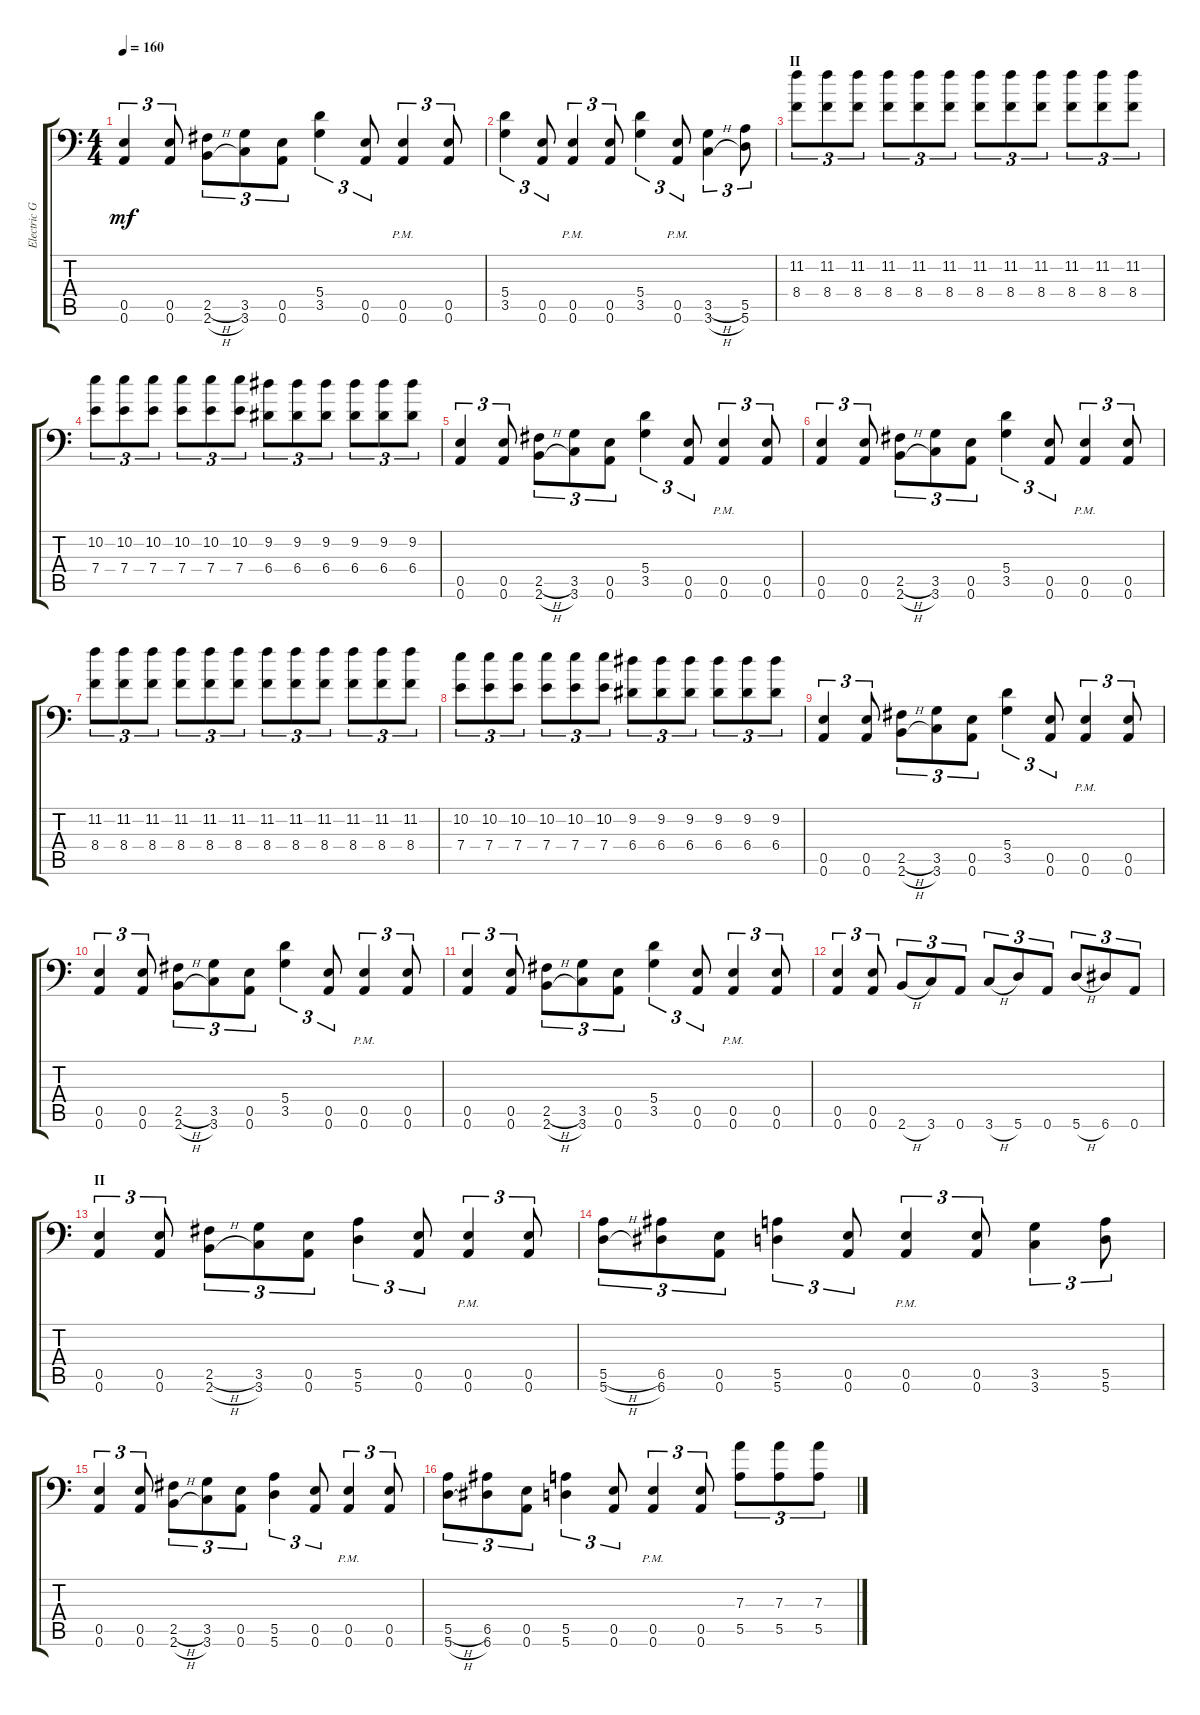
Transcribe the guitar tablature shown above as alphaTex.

\track ("Electric Guitar <麗>" "Electric G") {instrument distortionguitar}
\staff {score tabs}
\tuning (B3 Gb3 D3 A2 E2 A1) {hide}
\ts (4 4)
\tempo 160
\clef f4
\ks c
(0.5 0.6).4{tu (3 2) dy mf} (0.5 0.6).8{tu (3 2)} (2.5{h} 2.6{h}).8{tu (3 2)} (3.5 3.6).8{tu (3 2)} (0.5 0.6).8{tu (3 2)} (5.4 3.5).4{tu (3 2)} (0.5 0.6).8{tu (3 2)} (0.5{pm} 0.6{pm}).4{tu (3 2)} (0.5 0.6).8{tu (3 2)} |
(5.4 3.5).4{tu (3 2)} (0.5 0.6).8{tu (3 2)} (0.5{pm} 0.6{pm}).4{tu (3 2)} (0.5 0.6).8{tu (3 2)} (5.4 3.5).4{tu (3 2)} (0.5{pm} 0.6{pm}).8{tu (3 2)} (3.5{h} 3.6{h}).4{tu (3 2)} (5.5 5.6).8{tu (3 2)} |
\section ("" "II")
(11.2 8.4).8{tu (3 2)} (11.2 8.4).8{tu (3 2)} (11.2 8.4).8{tu (3 2)} (11.2 8.4).8{tu (3 2)} (11.2 8.4).8{tu (3 2)} (11.2 8.4).8{tu (3 2)} (11.2 8.4).8{tu (3 2)} (11.2 8.4).8{tu (3 2)} (11.2 8.4).8{tu (3 2)} (11.2 8.4).8{tu (3 2)} (11.2 8.4).8{tu (3 2)} (11.2 8.4).8{tu (3 2)} |
(10.2 7.4).8{tu (3 2)} (10.2 7.4).8{tu (3 2)} (10.2 7.4).8{tu (3 2)} (10.2 7.4).8{tu (3 2)} (10.2 7.4).8{tu (3 2)} (10.2 7.4).8{tu (3 2)} (9.2 6.4).8{tu (3 2)} (9.2 6.4).8{tu (3 2)} (9.2 6.4).8{tu (3 2)} (9.2 6.4).8{tu (3 2)} (9.2 6.4).8{tu (3 2)} (9.2 6.4).8{tu (3 2)} |
(0.5 0.6).4{tu (3 2)} (0.5 0.6).8{tu (3 2)} (2.5{h} 2.6{h}).8{tu (3 2)} (3.5 3.6).8{tu (3 2)} (0.5 0.6).8{tu (3 2)} (5.4 3.5).4{tu (3 2)} (0.5 0.6).8{tu (3 2)} (0.5{pm} 0.6{pm}).4{tu (3 2)} (0.5 0.6).8{tu (3 2)} |
(0.5 0.6).4{tu (3 2)} (0.5 0.6).8{tu (3 2)} (2.5{h} 2.6{h}).8{tu (3 2)} (3.5 3.6).8{tu (3 2)} (0.5 0.6).8{tu (3 2)} (5.4 3.5).4{tu (3 2)} (0.5 0.6).8{tu (3 2)} (0.5{pm} 0.6{pm}).4{tu (3 2)} (0.5 0.6).8{tu (3 2)} |
(11.2 8.4).8{tu (3 2)} (11.2 8.4).8{tu (3 2)} (11.2 8.4).8{tu (3 2)} (11.2 8.4).8{tu (3 2)} (11.2 8.4).8{tu (3 2)} (11.2 8.4).8{tu (3 2)} (11.2 8.4).8{tu (3 2)} (11.2 8.4).8{tu (3 2)} (11.2 8.4).8{tu (3 2)} (11.2 8.4).8{tu (3 2)} (11.2 8.4).8{tu (3 2)} (11.2 8.4).8{tu (3 2)} |
(10.2 7.4).8{tu (3 2)} (10.2 7.4).8{tu (3 2)} (10.2 7.4).8{tu (3 2)} (10.2 7.4).8{tu (3 2)} (10.2 7.4).8{tu (3 2)} (10.2 7.4).8{tu (3 2)} (9.2 6.4).8{tu (3 2)} (9.2 6.4).8{tu (3 2)} (9.2 6.4).8{tu (3 2)} (9.2 6.4).8{tu (3 2)} (9.2 6.4).8{tu (3 2)} (9.2 6.4).8{tu (3 2)} |
(0.5 0.6).4{tu (3 2)} (0.5 0.6).8{tu (3 2)} (2.5{h} 2.6{h}).8{tu (3 2)} (3.5 3.6).8{tu (3 2)} (0.5 0.6).8{tu (3 2)} (5.4 3.5).4{tu (3 2)} (0.5 0.6).8{tu (3 2)} (0.5{pm} 0.6{pm}).4{tu (3 2)} (0.5 0.6).8{tu (3 2)} |
(0.5 0.6).4{tu (3 2)} (0.5 0.6).8{tu (3 2)} (2.5{h} 2.6{h}).8{tu (3 2)} (3.5 3.6).8{tu (3 2)} (0.5 0.6).8{tu (3 2)} (5.4 3.5).4{tu (3 2)} (0.5 0.6).8{tu (3 2)} (0.5{pm} 0.6{pm}).4{tu (3 2)} (0.5 0.6).8{tu (3 2)} |
(0.5 0.6).4{tu (3 2)} (0.5 0.6).8{tu (3 2)} (2.5{h} 2.6{h}).8{tu (3 2)} (3.5 3.6).8{tu (3 2)} (0.5 0.6).8{tu (3 2)} (5.4 3.5).4{tu (3 2)} (0.5 0.6).8{tu (3 2)} (0.5{pm} 0.6{pm}).4{tu (3 2)} (0.5 0.6).8{tu (3 2)} |
(0.5 0.6).4{tu (3 2)} (0.5 0.6).8{tu (3 2)} 2.6{h}.8{tu (3 2)} 3.6.8{tu (3 2)} 0.6.8{tu (3 2)} 3.6{h}.8{tu (3 2)} 5.6.8{tu (3 2)} 0.6.8{tu (3 2)} 5.6{h}.8{tu (3 2)} 6.6.8{tu (3 2)} 0.6.8{tu (3 2)} |
\section ("" "II")
(0.5 0.6).4{tu (3 2)} (0.5 0.6).8{tu (3 2)} (2.5{h} 2.6{h}).8{tu (3 2)} (3.5 3.6).8{tu (3 2)} (0.5 0.6).8{tu (3 2)} (5.5 5.6).4{tu (3 2)} (0.5 0.6).8{tu (3 2)} (0.5{pm} 0.6{pm}).4{tu (3 2)} (0.5 0.6).8{tu (3 2)} |
(5.5{h} 5.6{h}).8{tu (3 2)} (6.5 6.6).8{tu (3 2)} (0.5 0.6).8{tu (3 2)} (5.5 5.6).4{tu (3 2)} (0.5 0.6).8{tu (3 2)} (0.5{pm} 0.6{pm}).4{tu (3 2)} (0.5 0.6).8{tu (3 2)} (3.5 3.6).4{tu (3 2)} (5.5 5.6).8{tu (3 2)} |
(0.5 0.6).4{tu (3 2)} (0.5 0.6).8{tu (3 2)} (2.5{h} 2.6{h}).8{tu (3 2)} (3.5 3.6).8{tu (3 2)} (0.5 0.6).8{tu (3 2)} (5.5 5.6).4{tu (3 2)} (0.5 0.6).8{tu (3 2)} (0.5{pm} 0.6{pm}).4{tu (3 2)} (0.5 0.6).8{tu (3 2)} |
(5.5{h} 5.6{h}).8{tu (3 2)} (6.5 6.6).8{tu (3 2)} (0.5 0.6).8{tu (3 2)} (5.5 5.6).4{tu (3 2)} (0.5 0.6).8{tu (3 2)} (0.5{pm} 0.6{pm}).4{tu (3 2)} (0.5 0.6).8{tu (3 2)} (7.3 5.5).8{tu (3 2)} (7.3 5.5).8{tu (3 2)} (7.3 5.5).8{tu (3 2)}
